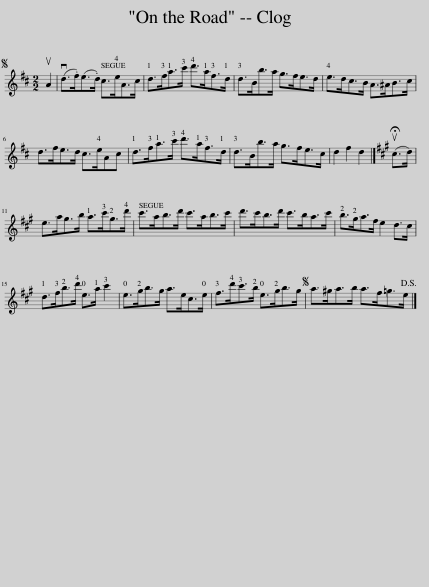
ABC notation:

X:1
L:1/8
M:2/2
I:linebreak $
K:D
V:1 treble
V:1
S uA2 | (vd>.f)(e>.d) c>eA>c | d>fa>c' d'>af>d | d>Bb>a g>fe>d | e>dc>B A>^AB>c |$ %5
 d>fe>d c>eAc | d>fa>c' d'>af>d | d>Bb>a g>fe>c | d2 f2 d2 |][K:A] (!fermata!uc>d) |$ %10
 e>ag>b a>c'g>d' | c'>ab>d' c'>ab>c' | d'>c'b>d' c'>ba>c' | b>ga>f e2 d>c |$ d>fb>d' e>a c'2 | %15
 e>gb>g a>ec>e | f>d'c'>b e>gb>g |S a>^ga>b a>f=g>e!D.S.! |] %18
